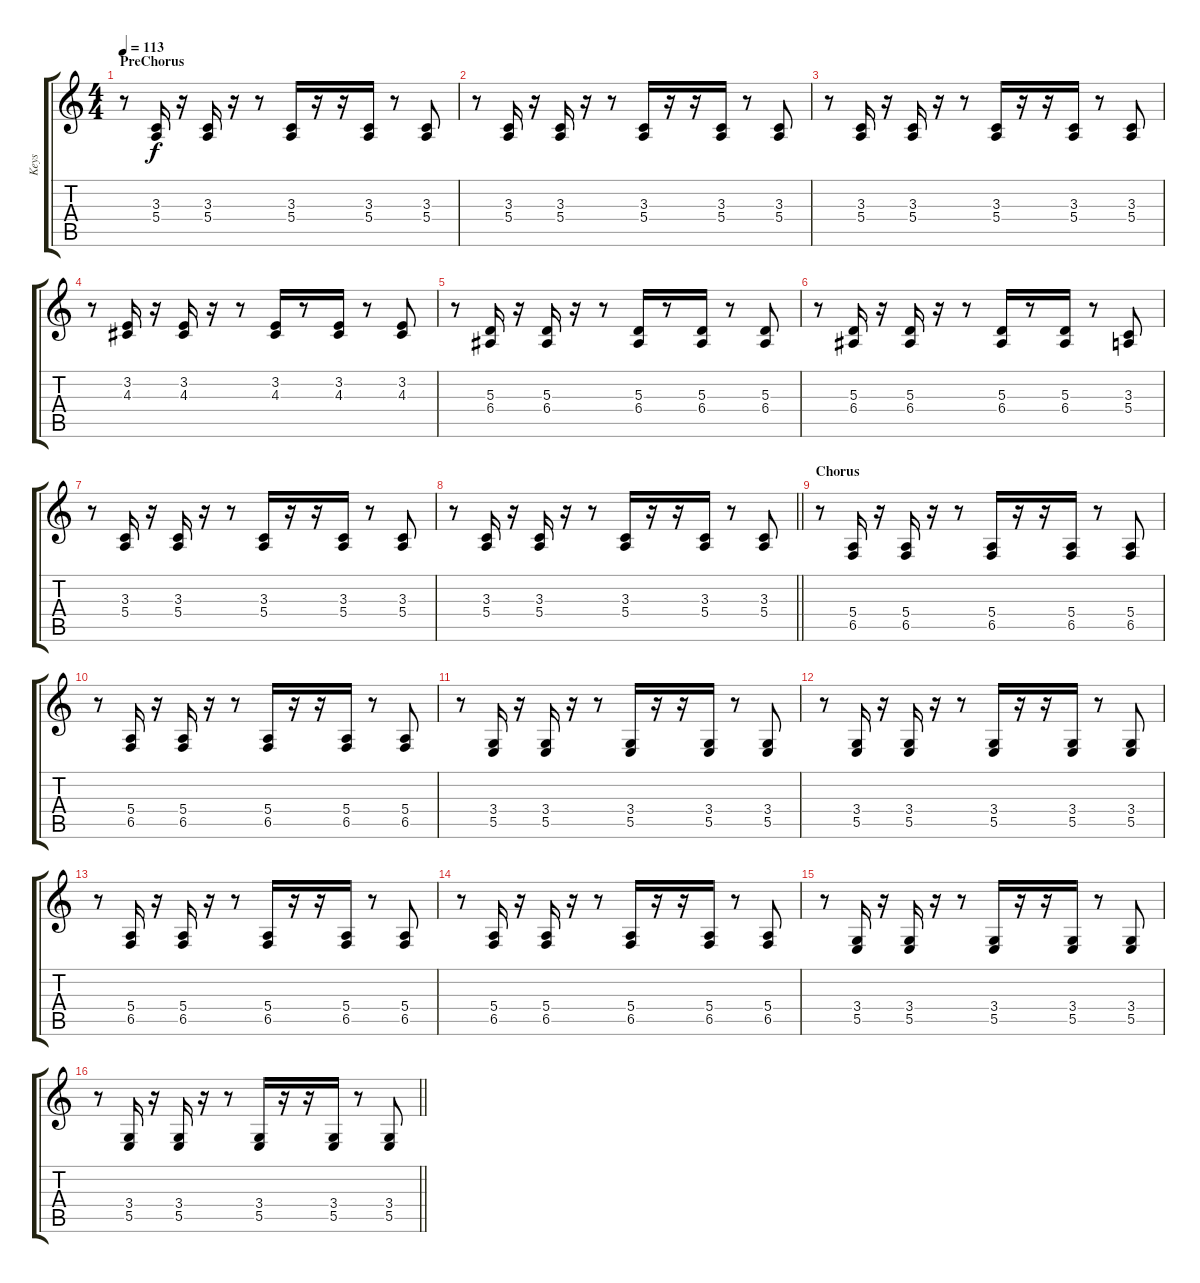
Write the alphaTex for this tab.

\track ("Keys" "Keys") {instrument clavinet}
\staff {score tabs}
\tuning (Gb4 Db4 A3 E3 B2 Gb2) {hide}
\ts (4 4)
\section ("" "PreChorus")
\tempo 113
\clef g2
\ks c
r.8{dy f} (3.3 5.4).16 r.16 (3.3 5.4).16 r.16 r.8 (3.3 5.4).16 r.16 r.16 (3.3 5.4).16 r.8 (3.3 5.4).8 |
r.8 (3.3 5.4).16 r.16 (3.3 5.4).16 r.16 r.8 (3.3 5.4).16 r.16 r.16 (3.3 5.4).16 r.8 (3.3 5.4).8 |
r.8 (3.3 5.4).16 r.16 (3.3 5.4).16 r.16 r.8 (3.3 5.4).16 r.16 r.16 (3.3 5.4).16 r.8 (3.3 5.4).8 |
r.8 (3.2 4.3).16 r.16 (3.2 4.3).16 r.16 r.8 (3.2 4.3).16 r.8 (3.2 4.3).16 r.8 (3.2 4.3).8 |
r.8 (5.3 6.4).16 r.16 (5.3 6.4).16 r.16 r.8 (5.3 6.4).16 r.8 (5.3 6.4).16 r.8 (5.3 6.4).8 |
r.8 (5.3 6.4).16 r.16 (5.3 6.4).16 r.16 r.8 (5.3 6.4).16 r.8 (5.3 6.4).16 r.8 (3.3 5.4).8 |
r.8 (3.3 5.4).16 r.16 (3.3 5.4).16 r.16 r.8 (3.3 5.4).16 r.16 r.16 (3.3 5.4).16 r.8 (3.3 5.4).8 |
\barLineRight lightlight
r.8 (3.3 5.4).16 r.16 (3.3 5.4).16 r.16 r.8 (3.3 5.4).16 r.16 r.16 (3.3 5.4).16 r.8 (3.3 5.4).8 |
\section ("" "Chorus")
r.8 (5.4 6.5).16 r.16 (5.4 6.5).16 r.16 r.8 (5.4 6.5).16 r.16 r.16 (5.4 6.5).16 r.8 (5.4 6.5).8 |
r.8 (5.4 6.5).16 r.16 (5.4 6.5).16 r.16 r.8 (5.4 6.5).16 r.16 r.16 (5.4 6.5).16 r.8 (5.4 6.5).8 |
r.8 (3.4 5.5).16 r.16 (3.4 5.5).16 r.16 r.8 (3.4 5.5).16 r.16 r.16 (3.4 5.5).16 r.8 (3.4 5.5).8 |
r.8 (3.4 5.5).16 r.16 (3.4 5.5).16 r.16 r.8 (3.4 5.5).16 r.16 r.16 (3.4 5.5).16 r.8 (3.4 5.5).8 |
r.8 (5.4 6.5).16 r.16 (5.4 6.5).16 r.16 r.8 (5.4 6.5).16 r.16 r.16 (5.4 6.5).16 r.8 (5.4 6.5).8 |
r.8 (5.4 6.5).16 r.16 (5.4 6.5).16 r.16 r.8 (5.4 6.5).16 r.16 r.16 (5.4 6.5).16 r.8 (5.4 6.5).8 |
r.8 (3.4 5.5).16 r.16 (3.4 5.5).16 r.16 r.8 (3.4 5.5).16 r.16 r.16 (3.4 5.5).16 r.8 (3.4 5.5).8 |
\barLineRight lightlight
r.8 (3.4 5.5).16 r.16 (3.4 5.5).16 r.16 r.8 (3.4 5.5).16 r.16 r.16 (3.4 5.5).16 r.8 (3.4 5.5).8
